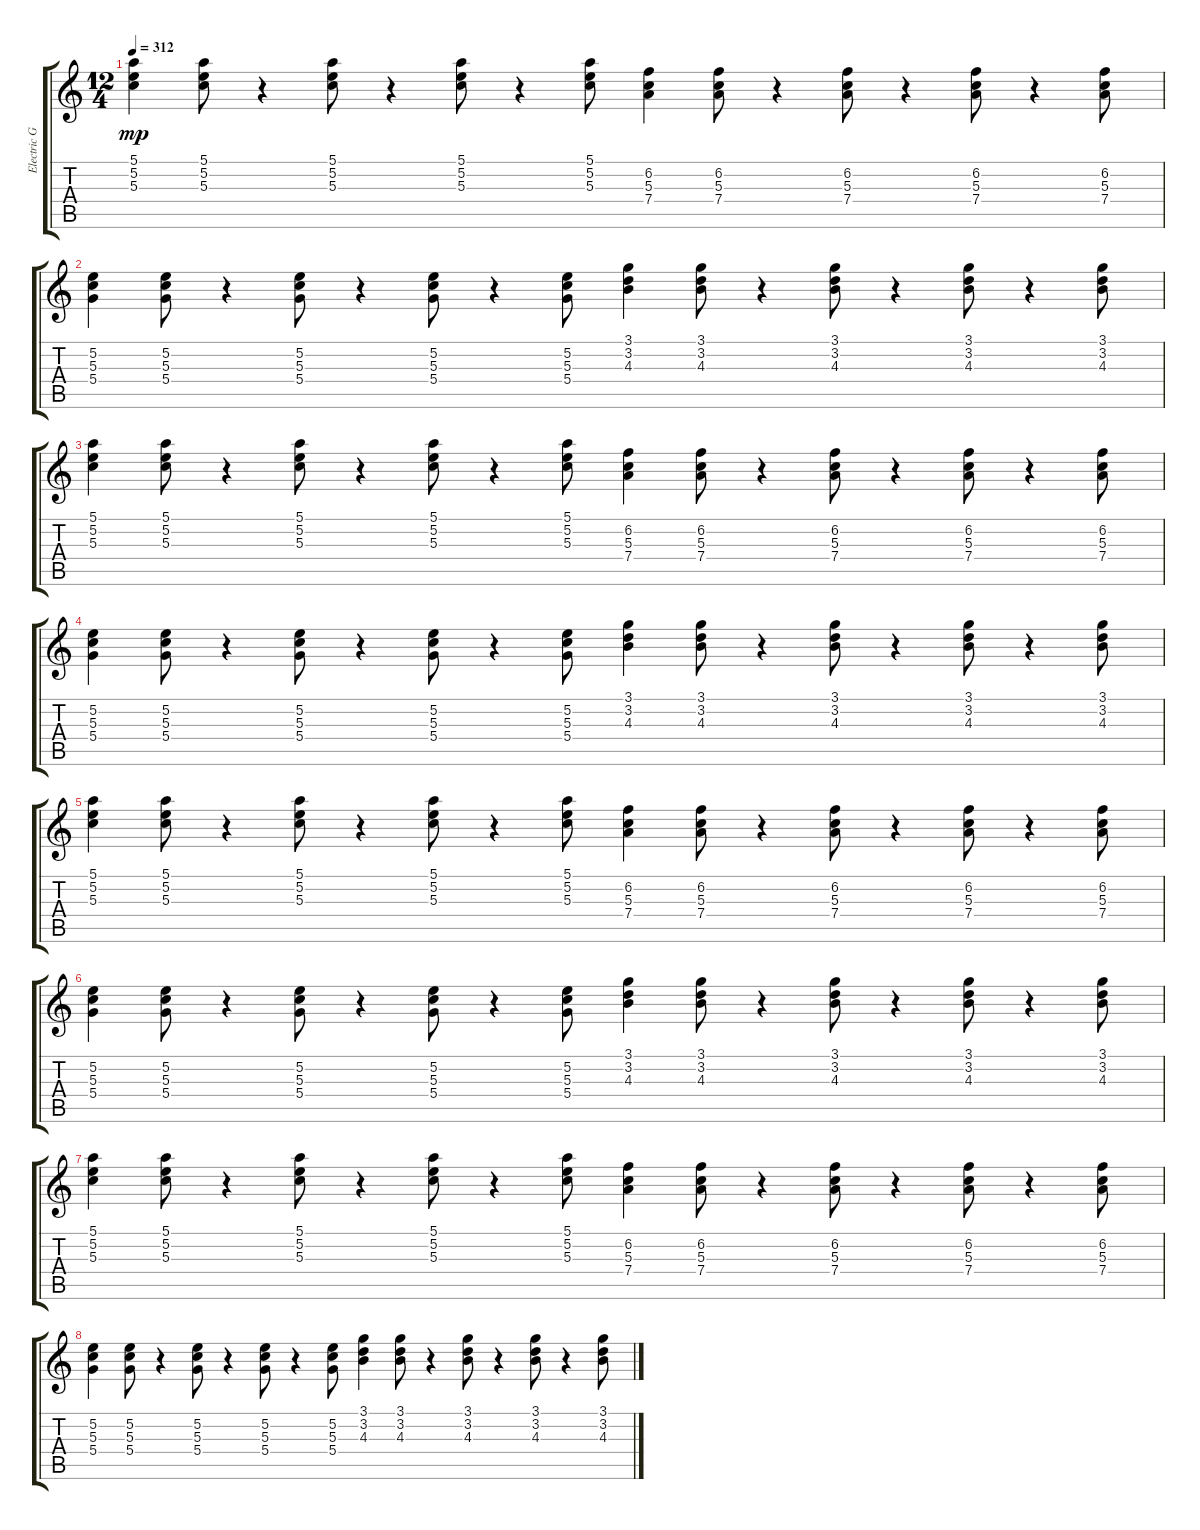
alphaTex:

\track ("Electric Guitar" "Electric G") {instrument electricguitarmuted}
\staff {score tabs}
\tuning (E4 B3 G3 D3 A2 E2) {hide}
\ts (12 4)
\tempo 312
\clef g2
\ks c
(5.1 5.2 5.3).4{dy mp instrument electricguitarmuted} (5.1 5.2 5.3).8 r.4 (5.1 5.2 5.3).8 r.4 (5.1 5.2 5.3).8 r.4 (5.1 5.2 5.3).8 (6.2 5.3 7.4).4 (6.2 5.3 7.4).8 r.4 (6.2 5.3 7.4).8 r.4 (6.2 5.3 7.4).8 r.4 (6.2 5.3 7.4).8 |
(5.2 5.3 5.4).4 (5.2 5.3 5.4).8 r.4 (5.2 5.3 5.4).8 r.4 (5.2 5.3 5.4).8 r.4 (5.2 5.3 5.4).8 (3.1 3.2 4.3).4 (3.1 3.2 4.3).8 r.4 (3.1 3.2 4.3).8 r.4 (3.1 3.2 4.3).8 r.4 (3.1 3.2 4.3).8 |
(5.1 5.2 5.3).4 (5.1 5.2 5.3).8 r.4 (5.1 5.2 5.3).8 r.4 (5.1 5.2 5.3).8 r.4 (5.1 5.2 5.3).8 (6.2 5.3 7.4).4 (6.2 5.3 7.4).8 r.4 (6.2 5.3 7.4).8 r.4 (6.2 5.3 7.4).8 r.4 (6.2 5.3 7.4).8 |
(5.2 5.3 5.4).4 (5.2 5.3 5.4).8 r.4 (5.2 5.3 5.4).8 r.4 (5.2 5.3 5.4).8 r.4 (5.2 5.3 5.4).8 (3.1 3.2 4.3).4 (3.1 3.2 4.3).8 r.4 (3.1 3.2 4.3).8 r.4 (3.1 3.2 4.3).8 r.4 (3.1 3.2 4.3).8 |
(5.1 5.2 5.3).4 (5.1 5.2 5.3).8 r.4 (5.1 5.2 5.3).8 r.4 (5.1 5.2 5.3).8 r.4 (5.1 5.2 5.3).8 (6.2 5.3 7.4).4 (6.2 5.3 7.4).8 r.4 (6.2 5.3 7.4).8 r.4 (6.2 5.3 7.4).8 r.4 (6.2 5.3 7.4).8 |
(5.2 5.3 5.4).4 (5.2 5.3 5.4).8 r.4 (5.2 5.3 5.4).8 r.4 (5.2 5.3 5.4).8 r.4 (5.2 5.3 5.4).8 (3.1 3.2 4.3).4 (3.1 3.2 4.3).8 r.4 (3.1 3.2 4.3).8 r.4 (3.1 3.2 4.3).8 r.4 (3.1 3.2 4.3).8 |
(5.1 5.2 5.3).4 (5.1 5.2 5.3).8 r.4 (5.1 5.2 5.3).8 r.4 (5.1 5.2 5.3).8 r.4 (5.1 5.2 5.3).8 (6.2 5.3 7.4).4 (6.2 5.3 7.4).8 r.4 (6.2 5.3 7.4).8 r.4 (6.2 5.3 7.4).8 r.4 (6.2 5.3 7.4).8 |
(5.2 5.3 5.4).4 (5.2 5.3 5.4).8 r.4 (5.2 5.3 5.4).8 r.4 (5.2 5.3 5.4).8 r.4 (5.2 5.3 5.4).8 (3.1 3.2 4.3).4 (3.1 3.2 4.3).8 r.4 (3.1 3.2 4.3).8 r.4 (3.1 3.2 4.3).8 r.4 (3.1 3.2 4.3).8
